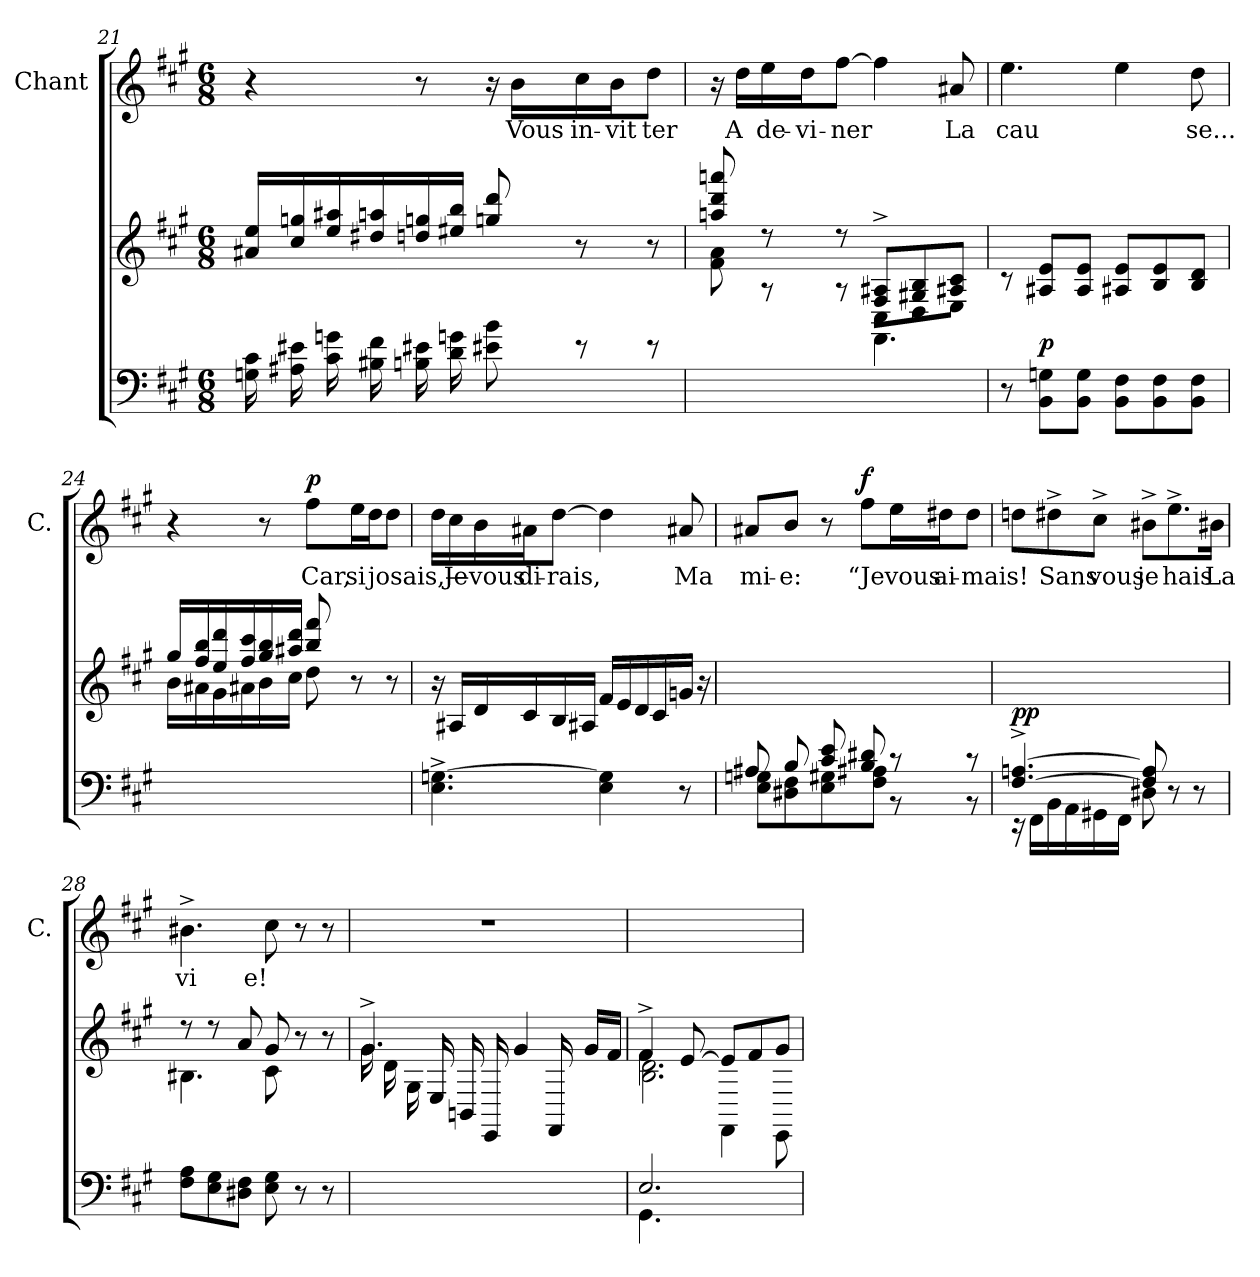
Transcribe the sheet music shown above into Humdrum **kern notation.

**kern	**dynam	**kern	**kern	**text	**dynam
*part3	*part3	*part2	*part1	*part1	*part1
*staff3	*staff3	*staff2	*staff1	*staff1	*staff1
*	*	*	*I"Chant	*	*
*	*	*	*I'C.	*	*
!!LO:PB:g=z
*clefF4	*	*clefG2	*clefG2	*	*
*k[f#c#g#]	*	*k[f#c#g#]	*k[f#c#g#]	*	*
*M6/8	*	*M6/8	*M6/8	*	*
=21	=21	=21	=21	=21	=21
*^	*	*	*	*	*
16Gni\ 16c#i\	2.ryy	.	16eej/ 16a#Xj/LL	4r	.	.
16A#Xi\ 16e#Xi\	.	.	16ggnj/ 16cc#j/	.	.	.
16c#i\ 16gni\	.	.	16aa#Xj/ 16eej/	.	.	.
16B#Xi\ 16f#i\	.	.	16aanj/ 16dd#Xj/	.	.	.
16Bni\ 16e#Xi\	.	.	16ggnj/ 16ddnj/	8r	.	.
16di\ 16gni\	.	.	16bbj/ 16ee#Xj/JJ	.	.	.
8e#Xi\ 8bi\	.	.	8dddj/ 8ggnj/	16r	.	.
.	.	.	.	16bj\LL	Vous	.
8r	.	.	8r	16cc#j\	in-	.
.	.	.	.	16bj\J	vit	.
8r	.	.	8r	8ddj\J	ter	.
*v	*v	*	*	*	*	*
=22	=22	=22	=22	=22	=22
*	*	*^	*	*	*
*	*	*	*^	*	*	*
2.ryy	.	8aaanj/ 8dddj/ 8aanj/	16ryy	8f#i\ 8ai\	16r	.	.
.	.	.	16ryy	.	16ddj\LL	A	.
.	.	8r	16ryy	8r	16eej\	de-	.
.	.	.	16ryy	.	16ddj\J	vi-	.
.	.	8r	8ryy	8r	[8ff#j\J	ner	.
.	.	8A#Xj^>/ 8F#j^>/L	4.FF#Z\	8C#i\L	4ff#j\]	.	.
.	.	8Bj/ 8G#Xj/	.	8Di\	.	.	.
.	.	8c#j/ 8A#Xj/J	.	8Ei\J	8a#Xj/	La	.
*	*	*	*v	*v	*	*	*
=23	=23	=23	=23	=23	=23	=23
8r	.	2.ryy	8r	4.eej\	cau	.
!	!LO:DY:a	!	!	!	!	!
8BBi\ 8Gni\L	p	.	8ej/ 8A#Xj/L	.	.	.
8BBi\ 8Gi\J	.	.	8ej/ 8A#j/J	.	.	.
8BBi\ 8F#i\L	.	.	8ej/ 8A#Xj/L	4eej\	.	.
8BBi\ 8F#i\	.	.	8ej/ 8Bj/	.	.	.
8BBi\ 8F#i\J	.	.	8dj/ 8Bj/J	8ddj\	se...	.
!!LO:LB:g=z
=24	=24	=24	=24	=24	=24	=24
2.ryy	.	16gg#j/LL	16bi\LL	4r	.	.
.	.	16bbj/ 16ff#j/	16a#Xi\	.	.	.
.	.	16dddj/ 16eej/	16g#i\	.	.	.
.	.	16ccc#j/ 16ff#j/	16a#Xi\	.	.	.
.	.	16gg#j/ 16bbj/	16bi\	8r	.	.
.	.	16dddj/ 16aa#Xj/JJ	16cc#i\JJ	.	.	.
!	!	!	!	!	!	!LO:DY:a
.	.	8fff#j/ 8bbj/	8ddi\	8ff#j\L	Car,	p
.	.	8r	4ryy	16eej\L	si	.
.	.	.	.	16ddj\J	.	.
.	.	8r	.	8ddj\J	josais,—	.
*	*	*v	*v	*	*	*
=25	=25	=25	=25	=25	=25
4.Ei^>\ [4.Gni^>\	.	16r	16ddj\LL	.	.
.	.	16A#Xj/LL	16cc#j\	Je	.
.	.	16dj/	16bj\	vous	.
.	.	16c#j/	16a#Xj\J	di-	.
.	.	16Bj/	[8ddj\J	rais,	.
.	.	16A#Xj/JJ	.	.	.
4Ei\ 4Gi]\	.	16f#j/LL	4ddj\]	.	.
.	.	16ej/	.	.	.
.	.	16dj/	.	.	.
.	.	16c#j/	.	.	.
8r	.	16gnj/JJ	8a#Xj/	Ma	.
.	.	16r	.	.	.
=26	=26	=26	=26	=26	=26
*^	*	*	*	*	*
8A#Xj/	8Ei\ 8Gni\L	.	2.ryy	8a#Xj/L	mi-	.
8Bj/	8D#Xi\ 8F#i\	.	.	8bj/J	e:	.
8ej/ 8c#j/	8Ei\ 8G#Xi\	.	.	8r	.	.
!	!	!	!	!	!	!LO:DY:a
8d#Xj/ 8Bj/	8F#i\ 8A#Xi\J	.	.	8ff#j\L	“Je	f
8r	8r	.	.	16eej\L	vous	.
.	.	.	.	16dd#Xj\J	ai-	.
8r	8r	.	.	8dd#j\J	mais!	.
!!LO:LB:g=z
=27	=27	=27	=27	=27	=27	=27
!	!	!LO:DY:a	!	!	!	!
[4.Anj^>/ [4.F#j^>/	16r	pp	2.ryy	8ddnj\L	.	.
.	16FF#i\LL	.	.	.	.	.
.	16BBi\	.	.	8dd#X^>j\	Sans	.
.	16AAi\	.	.	.	.	.
.	16GG#Xi\	.	.	8cc#^>j\J	vous	.
.	16FF#i\JJ	.	.	.	.	.
8F#j]/ 8Aj]/	8D#Xi\	.	.	8b#X^>j\L	je	.
8r	4ryy	.	.	8.ee^>j\	hais	.
8r	.	.	.	.	.	.
.	.	.	.	16b#Xj\Jk	La	.
*v	*v	*	*	*	*	*
=28	=28	=28	=28	=28	=28
*	*	*^	*	*	*
8F#i\ 8Ai\L	.	8r	4.B#XZ\	4.b#X^>j\	vi	.
8Ei\ 8G#i\	.	8r	.	.	.	.
8D#Xi\ 8F#i\J	.	8aj/	.	.	.	.
8Ei\ 8G#i\	.	8g#j/	8c#Z\	8cc#j\	e!	.
8r	.	8r	4ryy	8r	.	.
8r	.	8r	.	8r	.	.
=29	=29	=29	=29	=29	=29	=29
*	*	*	*^	*	*	*
2.ryy	.	4.g#^>^>j/	16.g#i\	8ryy	2.r	.	.
.	.	.	16di\	.	.	.	.
.	.	.	.	16ryy	.	.	.
.	.	.	16G#i\	.	.	.	.
.	.	.	.	16ryy	.	.	.
.	.	.	16Ei/	.	.	.	.
.	.	.	.	16ryy	.	.	.
.	.	.	16BBni/	.	.	.	.
.	.	.	.	16ryy	.	.	.
.	.	.	16EEi/	.	.	.	.
.	.	4g#j/	.	8ryy	.	.	.
.	.	.	4ryy	.	.	.	.
.	.	.	.	16FF#Z/	.	.	.
.	.	.	.	8.ryy	.	.	.
.	.	16g#j/LL	.	.	.	.	.
.	.	.	16.ryy	.	.	.	.
.	.	16f#j/JJ	.	.	.	.	.
!!LO:LB:g=z
=30	=30	=30	=30	=30	=30	=30	=30
*^	*	*	*	*	*	*	*
2.Ei/	4.GG#V\	.	4f#^>j/	4f#Z\	2.dN\ 2.BN\	2.ryy	.	.
.	.	.	[8ej/	8ryy	.	.	.	.
.	4.ryy	.	8ej/L]	4FF#Z\	.	.	.	.
.	.	.	8f#j/	.	.	.	.	.
.	.	.	8g#j/J	8EEZ\	.	.	.	.
*v	*v	*	*	*	*	*	*	*
*	*	*v	*v	*v	*	*	*
=	=	=	=	=	=
*-	*-	*-	*-	*-	*-
